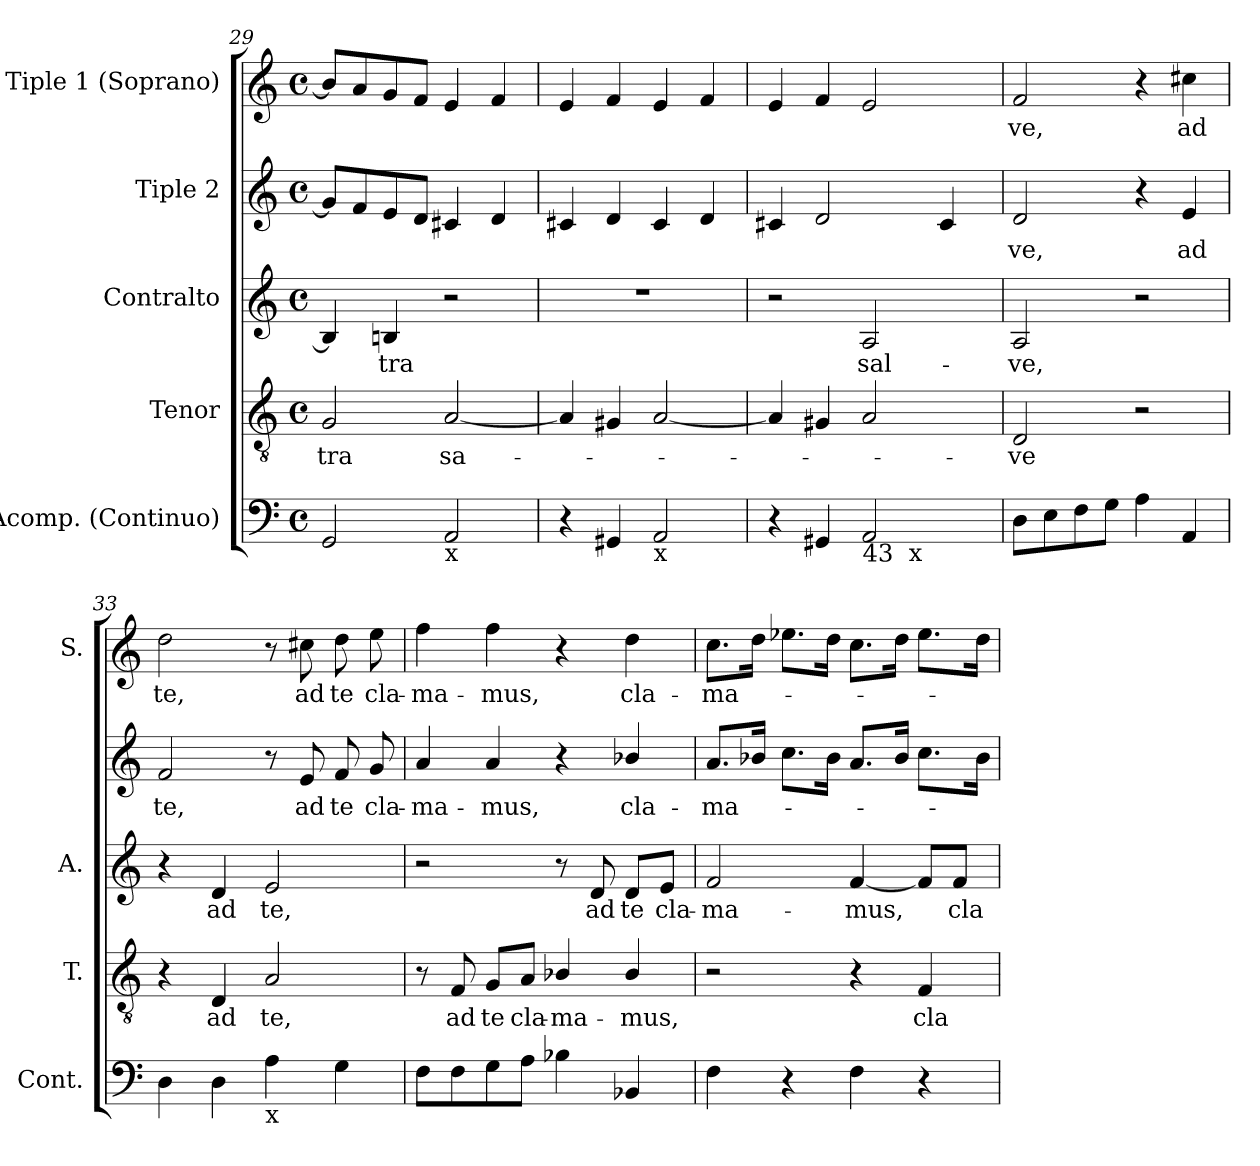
**kern	**kern	**text	**kern	**text	**kern	**text	**kern	**text
*part5	*part4	*part4	*part3	*part3	*part2	*part2	*part1	*part1
*staff5	*staff4	*staff4	*staff3	*staff3	*staff2	*staff2	*staff1	*staff1
*I"Acomp. (Continuo)	*I"Tenor	*	*I"Contralto	*	*I"Tiple 2	*	*I"Tiple 1 (Soprano)	*
*I'Cont.	*I'T.	*	*I'A.	*	*	*	*I'S.	*
*clefF4	*clefGv2	*	*clefG2	*	*clefG2	*	*clefG2	*
*	*ITrd7c12	*	*	*	*	*	*	*
*k[]	*k[]	*	*k[]	*	*k[]	*	*k[]	*
*C:	*C:	*	*C:	*	*C:	*	*C:	*
*M4/4	*M4/4	*	*M4/4	*	*M4/4	*	*M4/4	*
*met(c)	*met(c)	*	*met(c)	*	*met(c)	*	*met(c)	*
=29	=29	=29	=29	=29	=29	=29	=29	=29
!	!	!LO:LY:b:color=#000000	!	!	!	!	!	!
2GGi/	2GGi/	-tra	4B-i/]	.	8gi/L]	.	8b-i/L]	.
.	.	.	.	.	8fi/	.	8ai/	.
!	!	!	!	!LO:LY:b:color=#000000	!	!	!	!
.	.	.	4Bi/	-tra	8ei/	.	8gi/	.
.	.	.	.	.	8di/J	.	8fi/J	.
!LO:TX:b:t=x	!	!	!	!	!	!	!	!
!	!	!LO:LY:b:color=#000000	!	!	!	!	!	!
2AAi/	[2AAi/	sa-	2r	.	4c#Xi/	.	4ei/	.
.	.	.	.	.	4di/	.	4fi/	.
!!LO:LB:g=z
=30	=30	=30	=30	=30	=30	=30	=30	=30
4r	4AAi/]	.	1r	.	4c#Xi/	.	4ei/	.
4GG#Xi/	4GG#Xi/	.	.	.	4di/	.	4fi/	.
!LO:TX:b:t=x	!	!	!	!	!	!	!	!
2AAi/	[2AAi/	.	.	.	4c#i/	.	4ei/	.
.	.	.	.	.	4di/	.	4fi/	.
=31	=31	=31	=31	=31	=31	=31	=31	=31
*^	*	*	*	*	*	*	*	*
4r	2ryy	4AAi/]	.	2r	.	4c#Xi/	.	4ei/	.
4GG#Xi/	.	4GG#Xi/	.	.	.	2di/	.	4fi/	.
!LO:TX:b:t=43	!	!	!	!	!	!	!	!	!
!	!	!	!	!	!LO:LY:b:color=#000000	!	!	!	!
2AAi/	16ryy	2AAi/	.	2Ai/	sal-	.	.	2ei/	.
.	32ryy	.	.	.	.	.	.	.	.
.	64...ryy	.	.	.	.	.	.	.	.
!	!LO:TX:b:t=x	!	!	!	!	!	!	!	!
.	4ryy	.	.	.	.	.	.	.	.
.	.	.	.	.	.	4c#i/	.	.	.
.	8ryy	.	.	.	.	.	.	.	.
.	512ryy	.	.	.	.	.	.	.	.
*v	*v	*	*	*	*	*	*	*	*
=32	=32	=32	=32	=32	=32	=32	=32	=32
*^	*	*	*	*	*	*	*	*
!	!	!	!LO:LY:b:color=#000000	!	!	!	!	!	!
*v	*v	*	*	*	*	*	*	*	*
*^	*	*	*	*	*	*	*	*
!	!	!	!	!	!LO:LY:b:color=#000000	!	!	!	!
*v	*v	*	*	*	*	*	*	*	*
*^	*	*	*	*	*	*	*	*
!	!	!	!	!	!	!	!LO:LY:b:color=#000000	!	!
*v	*v	*	*	*	*	*	*	*	*
*^	*	*	*	*	*	*	*	*
!	!	!	!	!	!	!	!	!	!LO:LY:b:color=#000000
*v	*v	*	*	*	*	*	*	*	*
8Di\L	2DDi/	-ve	2Ai/	-ve,	2di/	-ve,	2fi/	-ve,
8Ei\	.	.	.	.	.	.	.	.
8Fi\	.	.	.	.	.	.	.	.
8Gi\J	.	.	.	.	.	.	.	.
4Ai\	2r	.	2r	.	4r	.	4r	.
!	!	!	!	!	!	!LO:LY:b:color=#000000	!	!
!	!	!	!	!	!	!	!	!LO:LY:b:color=#000000
4AAi/	.	.	.	.	4ei/	ad	4cc#Xi\	ad
=33	=33	=33	=33	=33	=33	=33	=33	=33
!	!	!	!	!	!	!LO:LY:b:color=#000000	!	!
!	!	!	!	!	!	!	!	!LO:LY:b:color=#000000
4Di\	4r	.	4r	.	2fi/	te,	2ddi\	te,
!	!	!LO:LY:b:color=#000000	!	!	!	!	!	!
!	!	!	!	!LO:LY:b:color=#000000	!	!	!	!
4Di\	4DDi/	ad	4di/	ad	.	.	.	.
!	!	!LO:LY:b:color=#000000	!	!	!	!	!	!
!LO:TX:b:t=x	!	!	!	!	!	!	!	!
!	!	!	!	!LO:LY:b:color=#000000	!	!	!	!
4Ai\	2AAi/	te,	2ei/	te,	8r	.	8r	.
!	!	!	!	!	!	!LO:LY:b:color=#000000	!	!
!	!	!	!	!	!	!	!	!LO:LY:b:color=#000000
.	.	.	.	.	8ei/	ad	8cc#Xi\	ad
!	!	!	!	!	!	!LO:LY:b:color=#000000	!	!
!	!	!	!	!	!	!	!	!LO:LY:b:color=#000000
4Gi\	.	.	.	.	8fi/	te	8ddi\	te
!	!	!	!	!	!	!LO:LY:b:color=#000000	!	!
!	!	!	!	!	!	!	!	!LO:LY:b:color=#000000
.	.	.	.	.	8gi/	cla-	8eei\	cla-
=34	=34	=34	=34	=34	=34	=34	=34	=34
!	!	!	!	!	!	!LO:LY:b:color=#000000	!	!
!	!	!	!	!	!	!	!	!LO:LY:b:color=#000000
8Fi\L	8r	.	2r	.	4ai/	-ma-	4ffi\	-ma-
!	!	!LO:LY:b:color=#000000	!	!	!	!	!	!
8Fi\	8FFi/	ad	.	.	.	.	.	.
!	!	!LO:LY:b:color=#000000	!	!	!	!	!	!
!	!	!	!	!	!	!LO:LY:b:color=#000000	!	!
!	!	!	!	!	!	!	!	!LO:LY:b:color=#000000
8Gi\	8GGi/L	te	.	.	4ai/	-mus,	4ffi\	-mus,
!	!	!LO:LY:b:color=#000000	!	!	!	!	!	!
8Ai\J	8AAi/J	cla-	.	.	.	.	.	.
!	!	!LO:LY:b:color=#000000	!	!	!	!	!	!
4B-Xi\	4BB-Xi/	-ma-	8r	.	4r	.	4r	.
!	!	!	!	!LO:LY:b:color=#000000	!	!	!	!
.	.	.	8di/	ad	.	.	.	.
!	!	!LO:LY:b:color=#000000	!	!	!	!	!	!
!	!	!	!	!LO:LY:b:color=#000000	!	!	!	!
!	!	!	!	!	!	!LO:LY:b:color=#000000	!	!
!	!	!	!	!	!	!	!	!LO:LY:b:color=#000000
4BB-Xi/	4BB-i/	-mus,	8di/L	te	4b-Xi/	cla-	4ddi\	cla-
!	!	!	!	!LO:LY:b:color=#000000	!	!	!	!
.	.	.	8ei/J	cla-	.	.	.	.
!!LO:LB:g=z
=35	=35	=35	=35	=35	=35	=35	=35	=35
!	!	!	!	!LO:LY:b:color=#000000	!	!	!	!
!	!	!	!	!	!	!LO:LY:b:color=#000000	!	!
!	!	!	!	!	!	!	!	!LO:LY:b:color=#000000
4Fi\	2r	.	2fi/	-ma-	8.ai/L	-ma-	8.cci\L	-ma-
.	.	.	.	.	16b-Xi/Jk	.	16ddi\Jk	.
4r	.	.	.	.	8.cci\L	.	8.ee-Xi\L	.
.	.	.	.	.	16b-i\Jk	.	16ddi\Jk	.
!	!	!	!	!LO:LY:b:color=#000000	!	!	!	!
4Fi\	4r	.	[4fi/	-mus,	8.ai/L	.	8.cci\L	.
.	.	.	.	.	16b-i/Jk	.	16ddi\Jk	.
!	!	!LO:LY:b:color=#000000	!	!	!	!	!	!
4r	4FFi/	cla-	8fi/L]	.	8.cci\L	.	8.ee-i\L	.
!	!	!	!	!LO:LY:b:color=#000000	!	!	!	!
.	.	.	8fi/J	cla-	.	.	.	.
.	.	.	.	.	16b-i\Jk	.	16ddi\Jk	.
=	=	=	=	=	=	=	=	=
*-	*-	*-	*-	*-	*-	*-	*-	*-
